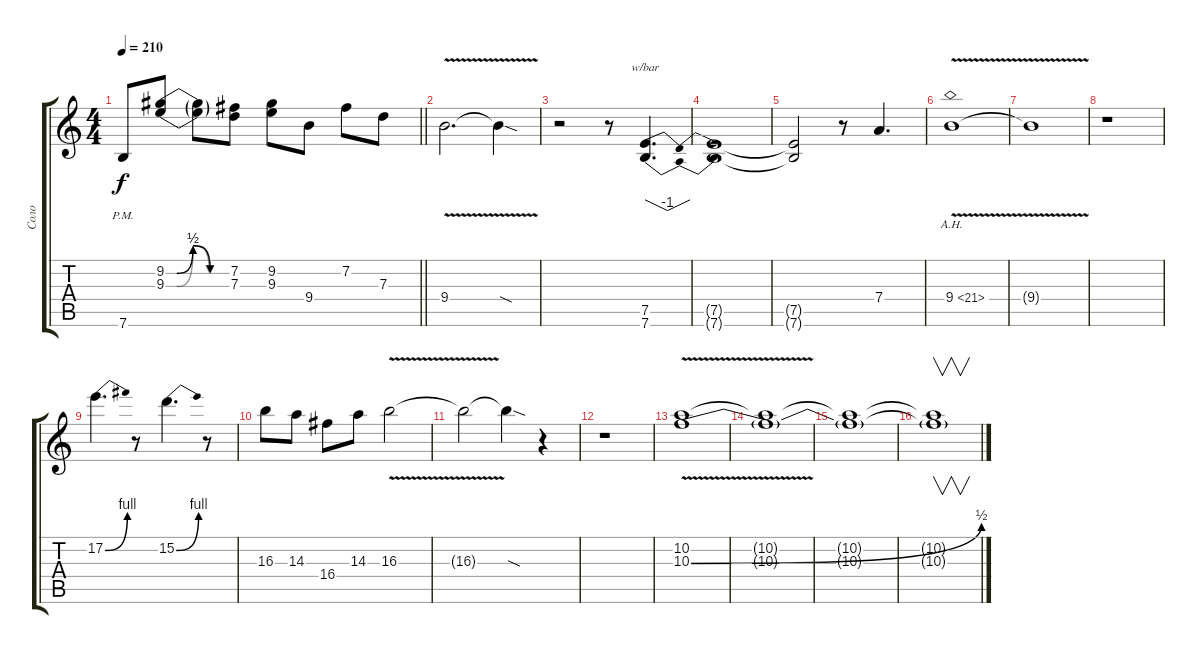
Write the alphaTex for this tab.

\track ("Соло" "Соло") {instrument distortionguitar}
\staff {score tabs}
\tuning (E4 B3 G3 D3 A2 E2) {hide}
\ts (4 4)
\tempo 210
\clef g2
\barLineRight lightlight
\ks c
7.6{pm}.8{dy f} (9.2{be (custom 0 0 10 0 25 2 41 0 60 0)} 9.3{be (custom 0 0 10 0 25 2 40 0 45 0 60 0)}).8 (9.2{t} 9.3{t}).8 (7.2 7.3).8 (9.2 9.3).8 9.4.8 7.2.8 7.3.8 |
\section ("" "")
9.4{v}.2{d} 9.4{sod t}.4 |
r.2 r.8 (7.5 7.6).4{d tbe (dip default 0 0 50 -4 60 0)} |
(7.5{t} 7.6{t}).1 |
(7.5{t} 7.6{t}).2 r.8 7.4.4{d} |
9.4{ah 12 v}.1 |
9.4{t}.1 |
r.1 |
17.2{be (bend 0 0 60 4)}.4{d} r.8 15.2{be (bend 0 0 60 4)}.4{d} r.8 |
16.3.8 14.3.8 16.4.8 14.3.8 16.3{v}.2 |
16.3{t}.2 16.3{sod t}.4 r.4 |
r.1 |
(10.2{v} 10.3{be (bend 0 0 60 2) v}).1 |
(10.2{t} 10.3{t}).1 |
(10.2{t} 10.3{t}).1 |
(10.2{t} 10.3{t}).1{v}
